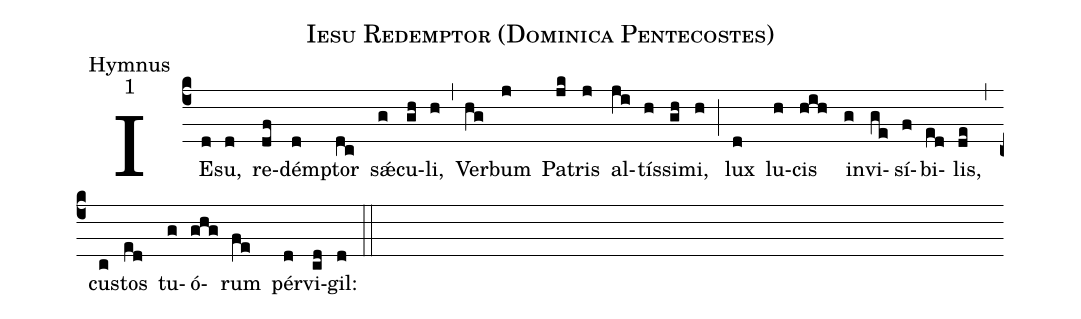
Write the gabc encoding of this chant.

name:Iesu Redemptor (Dominica Pentecostes);
office-part:Hymnus;
mode:1;
%%
(c4) IE(d)su,(d) re(df)dém(d)ptor(dc) s<sp>'ae</sp>(g)cu(gh)li,(h) (,) Ve(hg)rbum(j) Pa(jk)tris(j) al(ji)tís(h)si(gh)mi,(h) (;)
lux(d) lu(h)cis(hih) in(g)vi(ge)sí(f)bi(ed)lis,(de) (,) cus(c)tos(ed) tu(g)ó(ghg)rum(fe) pér(d)vi(cd)gil:(d) (::)
